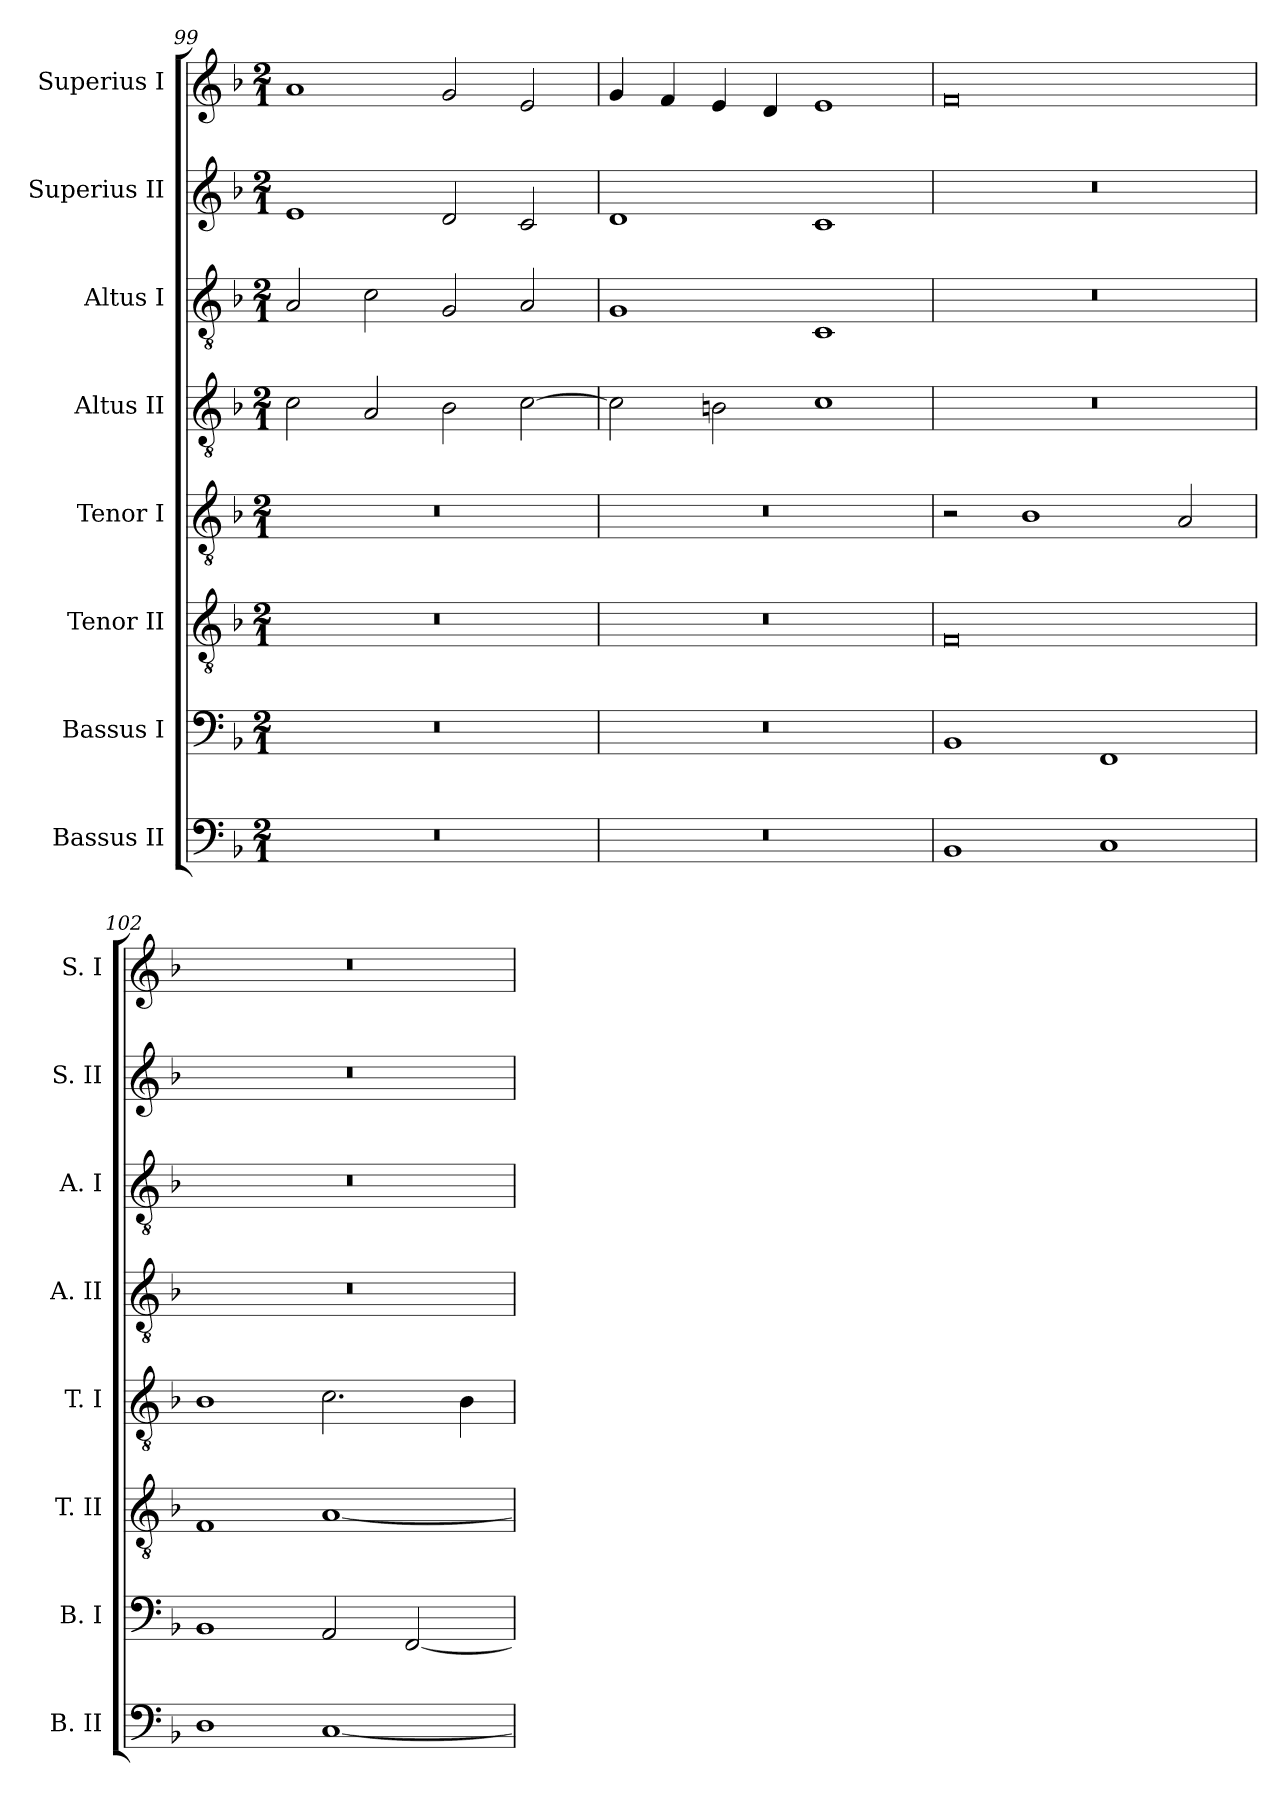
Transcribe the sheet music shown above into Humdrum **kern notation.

**kern	**kern	**kern	**kern	**kern	**kern	**kern	**kern
*part8	*part7	*part6	*part5	*part4	*part3	*part2	*part1
*staff8	*staff7	*staff6	*staff5	*staff4	*staff3	*staff2	*staff1
*I"Bassus II	*I"Bassus I	*I"Tenor II	*I"Tenor I	*I"Altus II	*I"Altus I	*I"Superius II	*I"Superius I
*I'B. II	*I'B. I	*I'T. II	*I'T. I	*I'A. II	*I'A. I	*I'S. II	*I'S. I
*clefF4	*clefF4	*clefGv2	*clefGv2	*clefGv2	*clefGv2	*clefG2	*clefG2
*k[b-]	*k[b-]	*k[b-]	*k[b-]	*k[b-]	*k[b-]	*k[b-]	*k[b-]
*F:	*F:	*F:	*F:	*F:	*F:	*F:	*F:
*M2/1	*M2/1	*M2/1	*M2/1	*M2/1	*M2/1	*M2/1	*M2/1
=99	=99	=99	=99	=99	=99	=99	=99
0r	0r	0r	0r	2c	2A	1e	1a
.	.	.	.	2A	2c	.	.
.	.	.	.	2B-	2G	2d	2g
.	.	.	.	[2c	2A	2c	2e
=100	=100	=100	=100	=100	=100	=100	=100
0r	0r	0r	0r	2c]	1G	1d	4g
.	.	.	.	.	.	.	4f
.	.	.	.	2Bn	.	.	4e
.	.	.	.	.	.	.	4d
.	.	.	.	1c	1C	1c	1e
=101	=101	=101	=101	=101	=101	=101	=101
1BB-	1BB-	0F	2r	0r	0r	0r	0f
.	.	.	1B-	.	.	.	.
1C	1FF	.	.	.	.	.	.
.	.	.	2A	.	.	.	.
=102	=102	=102	=102	=102	=102	=102	=102
1D	1BB-	1F	1B-	0r	0r	0r	0r
[1C	2AA	[1A	2.c	.	.	.	.
.	[2FF	.	.	.	.	.	.
.	.	.	4B-	.	.	.	.
=	=	=	=	=	=	=	=
*-	*-	*-	*-	*-	*-	*-	*-
